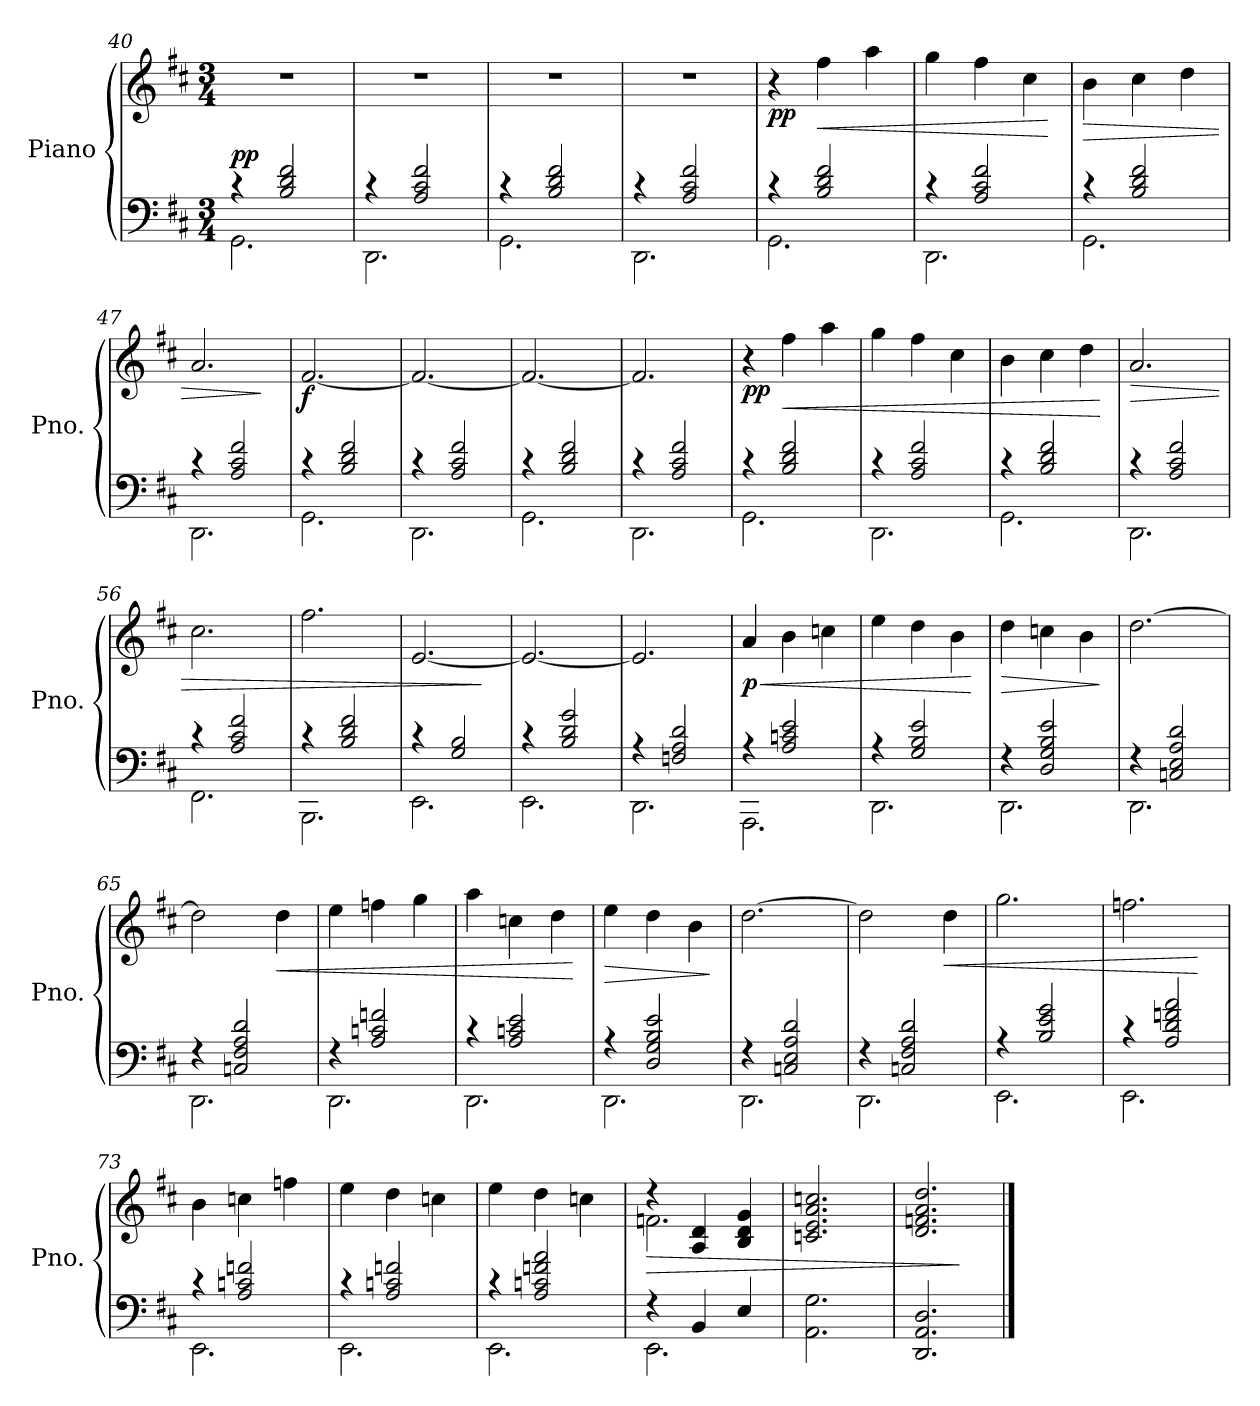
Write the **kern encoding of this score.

**kern	**kern	**dynam
*part1	*part1	*part1
*staff2	*staff1	*staff1/2
*I"Piano	*	*
*I'Pno.	*	*
*clefF4	*clefG2	*
*k[f#c#]	*k[f#c#]	*
*M3/4	*M3/4	*
=40	=40	=40
*^	*	*
!	!	!	!LO:DY:a=2
4r	2.GG\	2.r	pp
2B/ 2d/ 2f#/	.	.	.
=41	=41	=41	=41
4r	2.DD\	2.r	.
2A/ 2c#/ 2f#/	.	.	.
!!LO:PB:g=z
=42	=42	=42	=42
4r	2.GG\	2.r	.
2B/ 2d/ 2f#/	.	.	.
=43	=43	=43	=43
4r	2.DD\	2.r	.
2A/ 2c#/ 2f#/	.	.	.
=44	=44	=44	=44
!	!	!	!LO:DY:b
4r	2.GG\	4r	pp
!	!	!	!LO:HP:b
2B/ 2d/ 2f#/	.	4ff#\	<
.	.	4aa\	.
=45	=45	=45	=45
4r	2.DD\	4gg\	.
2A/ 2c#/ 2f#/	.	4ff#\	.
.	.	4cc#\	.
*v	*v	*	*
.	.	[
=46	=46	=46
*^	*	*
!	!	!	!LO:HP:b
4r	2.GG\	4b\	>
2B/ 2d/ 2f#/	.	4cc#\	.
.	.	4dd\	.
=47	=47	=47	=47
4r	2.DD\	2.a/	.
2A/ 2c#/ 2f#/	.	.	.
*v	*v	*	*
.	.	]
=48	=48	=48
*^	*	*
!	!	!	!LO:DY:b
4r	2.GG\	[2.f#/	f
2B/ 2d/ 2f#/	.	.	.
=49	=49	=49	=49
4r	2.DD\	2.f#/_	.
2A/ 2c#/ 2f#/	.	.	.
=50	=50	=50	=50
4r	2.GG\	2.f#/_	.
2B/ 2d/ 2f#/	.	.	.
!!LO:LB:g=z
=51	=51	=51	=51
4r	2.DD\	2.f#/]	.
2A/ 2c#/ 2f#/	.	.	.
=52	=52	=52	=52
!	!	!	!LO:DY:b
4r	2.GG\	4r	pp
!	!	!	!LO:HP:b
2B/ 2d/ 2f#/	.	4ff#\	<
.	.	4aa\	.
=53	=53	=53	=53
4r	2.DD\	4gg\	.
2A/ 2c#/ 2f#/	.	4ff#\	.
.	.	4cc#\	.
=54	=54	=54	=54
4r	2.GG\	4b\	.
2B/ 2d/ 2f#/	.	4cc#\	.
.	.	4dd\	.
*v	*v	*	*
.	.	[
=55	=55	=55
*^	*	*
!	!	!	!LO:HP:b
4r	2.DD\	2.a/	>
2A/ 2c#/ 2f#/	.	.	.
=56	=56	=56	=56
4r	2.FF#\	2.cc#\	.
2A/ 2c#/ 2f#/	.	.	.
=57	=57	=57	=57
4r	2.BBB\	2.ff#\	.
2B/ 2d/ 2f#/	.	.	.
=58	=58	=58	=58
4r	2.EE\	[2.e/	.
2G/ 2B/	.	.	.
*v	*v	*	*
.	.	]
=59	=59	=59
*^	*	*
4r	2.EE\	2.e/_	.
2B/ 2d/ 2g/	.	.	.
!!LO:LB:g=z
=60	=60	=60	=60
4r	2.DD\	2.e/]	.
2Fn/ 2A/ 2d/	.	.	.
=61	=61	=61	=61
!	!	!	!LO:HP:b
!	!	!	!LO:DY:n=1:b
4r	2.AAA\	4a/	< p
2A/ 2cn/ 2e/	.	4b\	.
.	.	4ccn\	.
=62	=62	=62	=62
4r	2.DD\	4ee\	.
2G/ 2B/ 2e/	.	4dd\	.
.	.	4b\	.
*v	*v	*	*
.	.	[
=63	=63	=63
*^	*	*
!	!	!	!LO:HP:b
4r	2.DD\	4dd\	>
2D/ 2G/ 2B/ 2e/	.	4ccn\	.
.	.	4b\	.
*v	*v	*	*
.	.	]
=64	=64	=64
*^	*	*
4r	2.DD\	[2.dd\	.
2Cn/ 2E/ 2A/ 2d/	.	.	.
=65	=65	=65	=65
4r	2.DD\	2dd\]	.
2Cn/ 2F#/ 2A/ 2d/	.	.	.
!	!	!	!LO:HP:b
.	.	4dd\	<
=66	=66	=66	=66
4r	2.DD\	4ee\	.
2A/ 2cn/ 2fn/	.	4ffn\	.
.	.	4gg\	.
!!LO:LB:g=z
=67	=67	=67	=67
4r	2.DD\	4aa\	.
2A/ 2cn/ 2e/	.	4ccn\	.
.	.	4dd\	.
*v	*v	*	*
.	.	[
=68	=68	=68
*^	*	*
!	!	!	!LO:HP:b
4r	2.DD\	4ee\	>
2D/ 2G/ 2B/ 2e/	.	4dd\	.
.	.	4b\	.
*v	*v	*	*
.	.	]
=69	=69	=69
*^	*	*
4r	2.DD\	[2.dd\	.
2Cn/ 2E/ 2A/ 2d/	.	.	.
=70	=70	=70	=70
4r	2.DD\	2dd\]	.
2Cn/ 2F#/ 2A/ 2d/	.	.	.
!	!	!	!LO:HP:b
.	.	4dd\	<
=71	=71	=71	=71
4r	2.EE\	2.gg\	.
2B/ 2e/ 2g/	.	.	.
=72	=72	=72	=72
4r	2.EE\	2.ffn\	.
2A/ 2d/ 2fn/ 2a/	.	.	.
*v	*v	*	*
.	.	[
=73	=73	=73
*^	*	*
4r	2.EE\	4b\	.
2A/ 2cn/ 2fn/	.	4ccn\	.
.	.	4ffn\	.
!!LO:LB:g=z
=74	=74	=74	=74
4r	2.EE\	4ee\	.
2A/ 2cn/ 2fn/	.	4dd\	.
.	.	4ccn\	.
=75	=75	=75	=75
4r	2.EE\	4ee\	.
2A/ 2cn/ 2fn/ 2a/	.	4dd\	.
.	.	4ccn\	.
=76	=76	=76	=76
!	!	!	!LO:HP:b
*	*	*^	*
4r	2.EE\	4r	2.fn\	>
4BB/	.	4A/ 4d/	.	.
4E/	.	4B/ 4d/ 4g/	.	.
*v	*v	*	*	*
*	*v	*v	*
=77	=77	=77
2.AA\ 2.G\	2.cn/ 2.e/ 2.a/ 2.ccn/	.
=78	=78	=78
2.DD/ 2.AA/ 2.D/	2.d/ 2.fn/ 2.a/ 2.dd/	.
.	.	]
==	==	==
*-	*-	*-
